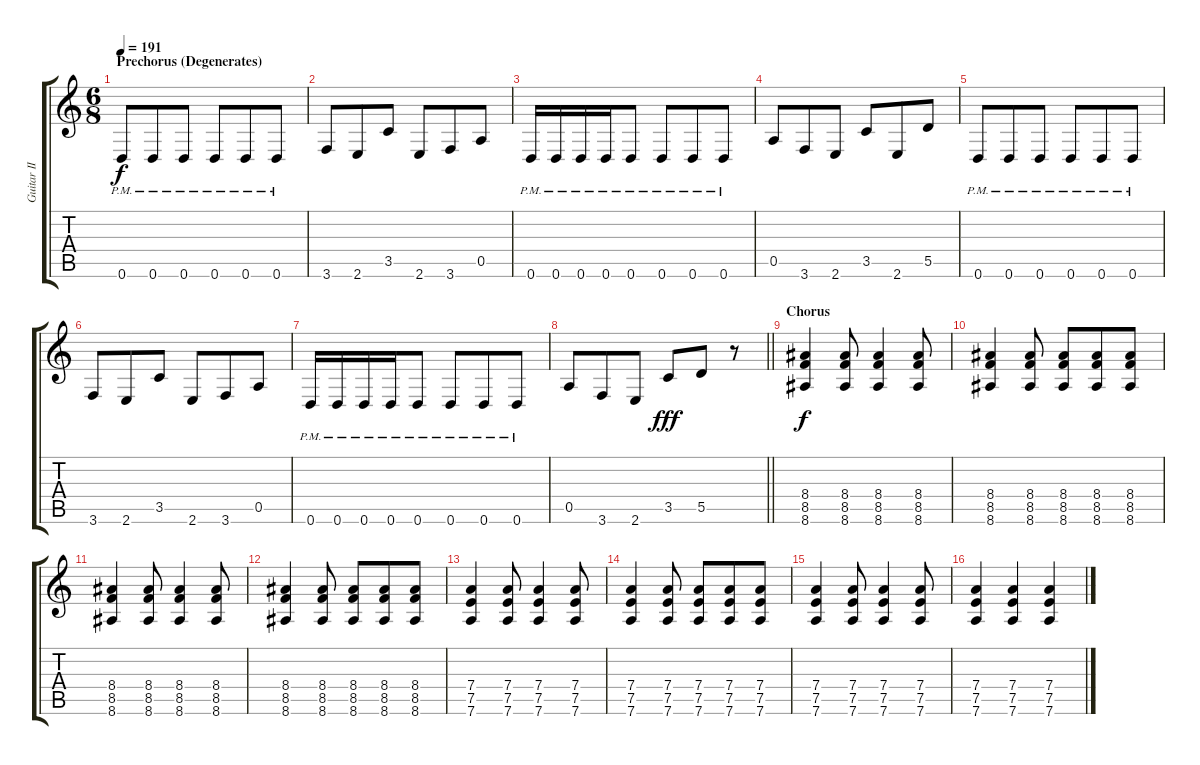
\track ("Guitar II" "Guitar II") {instrument overdrivenguitar}
\staff {score tabs}
\tuning (E4 B3 G3 D3 A2 D2) {hide}
\ts (6 8)
\section ("" "Prechorus (Degenerates)")
\tempo 191
\clef g2
\ks c
0.6{pm}.8{dy f} 0.6{pm}.8 0.6{pm}.8 0.6{pm}.8 0.6{pm}.8 0.6{pm}.8 |
3.6.8 2.6.8 3.5.8 2.6.8 3.6.8 0.5.8 |
0.6{pm}.16 0.6{pm}.16 0.6{pm}.16 0.6{pm}.16 0.6{pm}.8 0.6{pm}.8 0.6{pm}.8 0.6{pm}.8 |
0.5.8 3.6.8 2.6.8 3.5.8 2.6.8 5.5.8 |
0.6{pm}.8 0.6{pm}.8 0.6{pm}.8 0.6{pm}.8 0.6{pm}.8 0.6{pm}.8 |
3.6.8 2.6.8 3.5.8 2.6.8 3.6.8 0.5.8 |
0.6{pm}.16 0.6{pm}.16 0.6{pm}.16 0.6{pm}.16 0.6{pm}.8 0.6{pm}.8 0.6{pm}.8 0.6{pm}.8 |
\barLineRight lightlight
0.5.8 3.6.8 2.6.8 3.5.8{dy fff volume 16} 5.5.8 r.8 |
\section ("" "Chorus")
(8.4 8.5 8.6).4{dy f volume 14} (8.4 8.5 8.6).8 (8.4 8.5 8.6).4 (8.4 8.5 8.6).8 |
(8.4 8.5 8.6).4 (8.4 8.5 8.6).8 (8.4 8.5 8.6).8 (8.4 8.5 8.6).8 (8.4 8.5 8.6).8 |
(8.4 8.5 8.6).4 (8.4 8.5 8.6).8 (8.4 8.5 8.6).4 (8.4 8.5 8.6).8 |
(8.4 8.5 8.6).4 (8.4 8.5 8.6).8 (8.4 8.5 8.6).8 (8.4 8.5 8.6).8 (8.4 8.5 8.6).8 |
(7.4 7.5 7.6).4 (7.4 7.5 7.6).8 (7.4 7.5 7.6).4 (7.4 7.5 7.6).8 |
(7.4 7.5 7.6).4 (7.4 7.5 7.6).8 (7.4 7.5 7.6).8 (7.4 7.5 7.6).8 (7.4 7.5 7.6).8 |
(7.4 7.5 7.6).4 (7.4 7.5 7.6).8 (7.4 7.5 7.6).4 (7.4 7.5 7.6).8 |
(7.4 7.5 7.6).4 (7.4 7.5 7.6).4 (7.4 7.5 7.6).4
